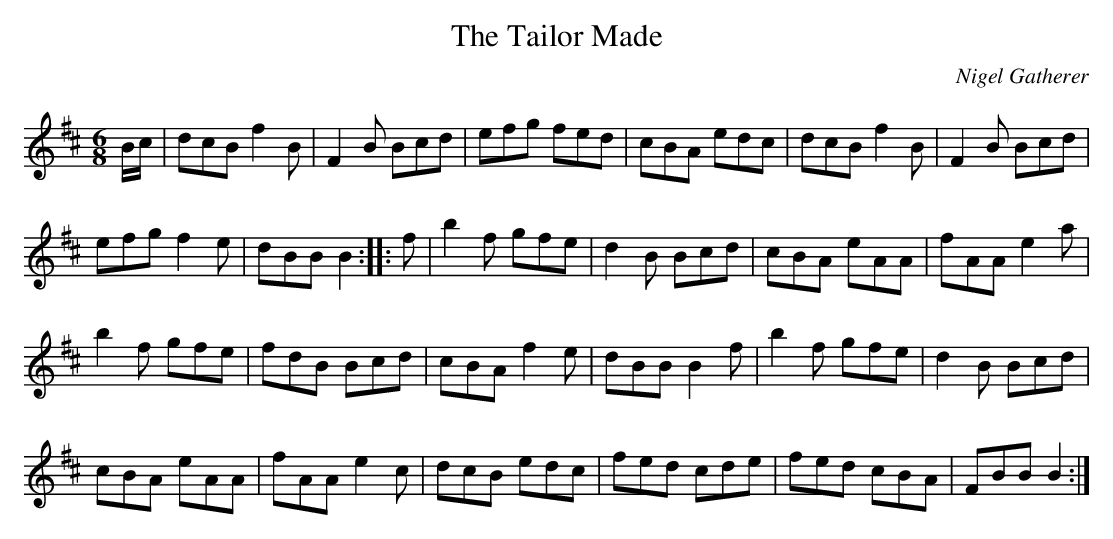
X:1
T:The Tailor Made
C:Nigel Gatherer
M:6/8
L:1/8
K:Bminor
B/c/|dcB f2 B|F2 B Bcd|efg fed|cBA edc|dcB f2 B|F2 B Bcd|
efg f2 e|dBB B2::f|b2 f gfe|d2 B Bcd|cBA eAA|fAA e2 a|
b2 f gfe|fdB Bcd|cBA f2 e|dBB B2 f|b2 f gfe|d2 B Bcd|
cBA eAA|fAA e2 c|dcB edc|fed cde|fed cBA|FBB B2:|
